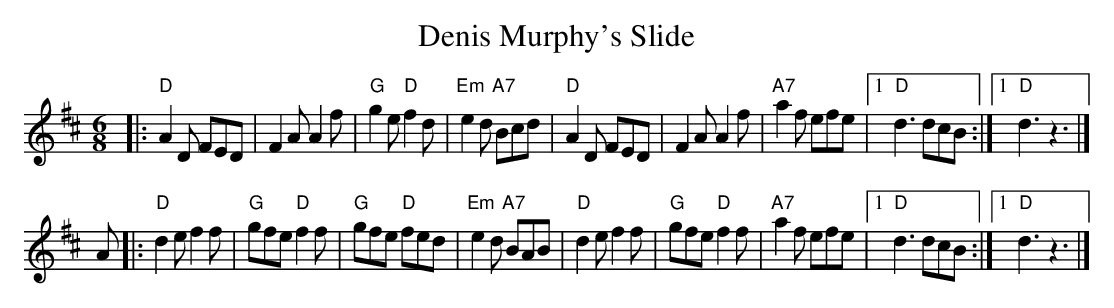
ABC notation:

X:1
T: Denis Murphy's Slide
M: 6/8
L: 1/8
K: D
|: "D"A2D FED | F2A A2f | "G"g2e "D"f2d | "Em"e2d "A7"Bcd \
|  "D"A2D FED | F2A A2f | "A7"a2f efe |1 "D"d3 dcB :|1 "D"d3 z3 |]
A \
|: "D"d2e f2f | "G"gfe "D"f2f | "G"gfe "D"fed | "Em"e2d "A7"BAB \
|  "D"d2e f2f | "G"gfe "D"f2f | "A7"a2f efe |1 "D"d3 dcB :|1 "D"d3 z3 |]
